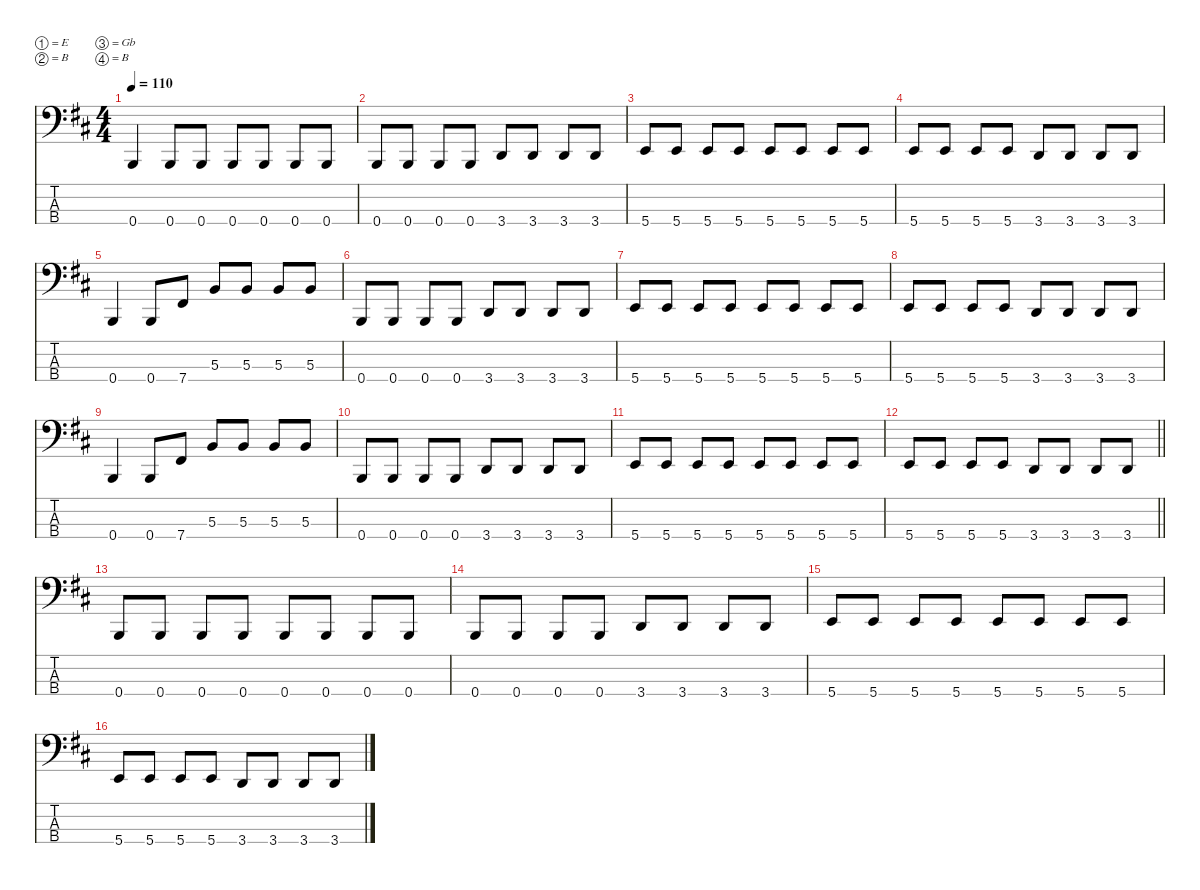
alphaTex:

\defaultSystemsLayout 4
\hideDynamics
\bracketExtendMode nobrackets
\singleTrackTrackNamePolicy hidden
\multiTrackTrackNamePolicy hidden
\firstSystemTrackNameMode fullname
\firstSystemTrackNameOrientation horizontal
\otherSystemsTrackNameOrientation horizontal
\track ("Jeff Caxide" "el.bs.") {defaultSystemsLayout 8 instrument electricbassfinger}
\staff {score tabs}
\tuning (E2 B1 Gb1 B0)
\ts (4 4)
\tempo 110
\clef f4
\ks bminor
0.4{acc forcenatural}.4{dy f beam Up} 0.4{acc forcenatural}.8{beam Up} 0.4{acc forcenatural}.8{beam Up} 0.4{acc forcenatural}.8{beam Up} 0.4{acc forcenatural}.8{beam Up} 0.4{acc forcenatural}.8{beam Up} 0.4{acc forcenatural}.8{beam Up} |
0.4{acc forcenatural}.8{beam Up} 0.4{acc forcenatural}.8{beam Up} 0.4{acc forcenatural}.8{beam Up} 0.4{acc forcenatural}.8{beam Up} 3.4{acc forcenatural}.8{beam Up} 3.4{acc forcenatural}.8{beam Up} 3.4{acc forcenatural}.8{beam Up} 3.4{acc forcenatural}.8{beam Up} |
5.4{acc forcenatural}.8{beam Up} 5.4{acc forcenatural}.8{beam Up} 5.4{acc forcenatural}.8{beam Up} 5.4{acc forcenatural}.8{beam Up} 5.4{acc forcenatural}.8{beam Up} 5.4{acc forcenatural}.8{beam Up} 5.4{acc forcenatural}.8{beam Up} 5.4{acc forcenatural}.8{beam Up} |
5.4{acc forcenatural}.8{beam Up} 5.4{acc forcenatural}.8{beam Up} 5.4{acc forcenatural}.8{beam Up} 5.4{acc forcenatural}.8{beam Up} 3.4{acc forcenatural}.8{beam Up} 3.4{acc forcenatural}.8{beam Up} 3.4{acc forcenatural}.8{beam Up} 3.4{acc forcenatural}.8{beam Up} |
0.4{acc forcenatural}.4{beam Up} 0.4{acc forcenatural}.8{beam Up} 7.4{acc #}.8{beam Up} 5.3{acc forcenatural}.8{beam Up} 5.3{acc forcenatural}.8{beam Up} 5.3{acc forcenatural}.8{beam Up} 5.3{acc forcenatural}.8{beam Up} |
0.4{acc forcenatural}.8{beam Up} 0.4{acc forcenatural}.8{beam Up} 0.4{acc forcenatural}.8{beam Up} 0.4{acc forcenatural}.8{beam Up} 3.4{acc forcenatural}.8{beam Up} 3.4{acc forcenatural}.8{beam Up} 3.4{acc forcenatural}.8{beam Up} 3.4{acc forcenatural}.8{beam Up} |
5.4{acc forcenatural}.8{beam Up} 5.4{acc forcenatural}.8{beam Up} 5.4{acc forcenatural}.8{beam Up} 5.4{acc forcenatural}.8{beam Up} 5.4{acc forcenatural}.8{beam Up} 5.4{acc forcenatural}.8{beam Up} 5.4{acc forcenatural}.8{beam Up} 5.4{acc forcenatural}.8{beam Up} |
5.4{acc forcenatural}.8{beam Up} 5.4{acc forcenatural}.8{beam Up} 5.4{acc forcenatural}.8{beam Up} 5.4{acc forcenatural}.8{beam Up} 3.4{acc forcenatural}.8{beam Up} 3.4{acc forcenatural}.8{beam Up} 3.4{acc forcenatural}.8{beam Up} 3.4{acc forcenatural}.8{beam Up} |
0.4{acc forcenatural}.4{beam Up} 0.4{acc forcenatural}.8{beam Up} 7.4{acc #}.8{beam Up} 5.3{acc forcenatural}.8{beam Up} 5.3{acc forcenatural}.8{beam Up} 5.3{acc forcenatural}.8{beam Up} 5.3{acc forcenatural}.8{beam Up} |
0.4{acc forcenatural}.8{beam Up} 0.4{acc forcenatural}.8{beam Up} 0.4{acc forcenatural}.8{beam Up} 0.4{acc forcenatural}.8{beam Up} 3.4{acc forcenatural}.8{beam Up} 3.4{acc forcenatural}.8{beam Up} 3.4{acc forcenatural}.8{beam Up} 3.4{acc forcenatural}.8{beam Up} |
5.4{acc forcenatural}.8{beam Up} 5.4{acc forcenatural}.8{beam Up} 5.4{acc forcenatural}.8{beam Up} 5.4{acc forcenatural}.8{beam Up} 5.4{acc forcenatural}.8{beam Up} 5.4{acc forcenatural}.8{beam Up} 5.4{acc forcenatural}.8{beam Up} 5.4{acc forcenatural}.8{beam Up} |
\barLineRight lightlight
5.4{acc forcenatural}.8{beam Up} 5.4{acc forcenatural}.8{beam Up} 5.4{acc forcenatural}.8{beam Up} 5.4{acc forcenatural}.8{beam Up} 3.4{acc forcenatural}.8{beam Up} 3.4{acc forcenatural}.8{beam Up} 3.4{acc forcenatural}.8{beam Up} 3.4{acc forcenatural}.8{beam Up} |
0.4{acc forcenatural}.8{beam Up} 0.4{acc forcenatural}.8{beam Up} 0.4{acc forcenatural}.8{beam Up} 0.4{acc forcenatural}.8{beam Up} 0.4{acc forcenatural}.8{beam Up} 0.4{acc forcenatural}.8{beam Up} 0.4{acc forcenatural}.8{beam Up} 0.4{acc forcenatural}.8{beam Up} |
0.4{acc forcenatural}.8{beam Up} 0.4{acc forcenatural}.8{beam Up} 0.4{acc forcenatural}.8{beam Up} 0.4{acc forcenatural}.8{beam Up} 3.4{acc forcenatural}.8{beam Up} 3.4{acc forcenatural}.8{beam Up} 3.4{acc forcenatural}.8{beam Up} 3.4{acc forcenatural}.8{beam Up} |
5.4{acc forcenatural}.8{beam Up} 5.4{acc forcenatural}.8{beam Up} 5.4{acc forcenatural}.8{beam Up} 5.4{acc forcenatural}.8{beam Up} 5.4{acc forcenatural}.8{beam Up} 5.4{acc forcenatural}.8{beam Up} 5.4{acc forcenatural}.8{beam Up} 5.4{acc forcenatural}.8{beam Up} |
5.4{acc forcenatural}.8{beam Up} 5.4{acc forcenatural}.8{beam Up} 5.4{acc forcenatural}.8{beam Up} 5.4{acc forcenatural}.8{beam Up} 3.4{acc forcenatural}.8{beam Up} 3.4{acc forcenatural}.8{beam Up} 3.4{acc forcenatural}.8{beam Up} 3.4{acc forcenatural}.8{beam Up}
